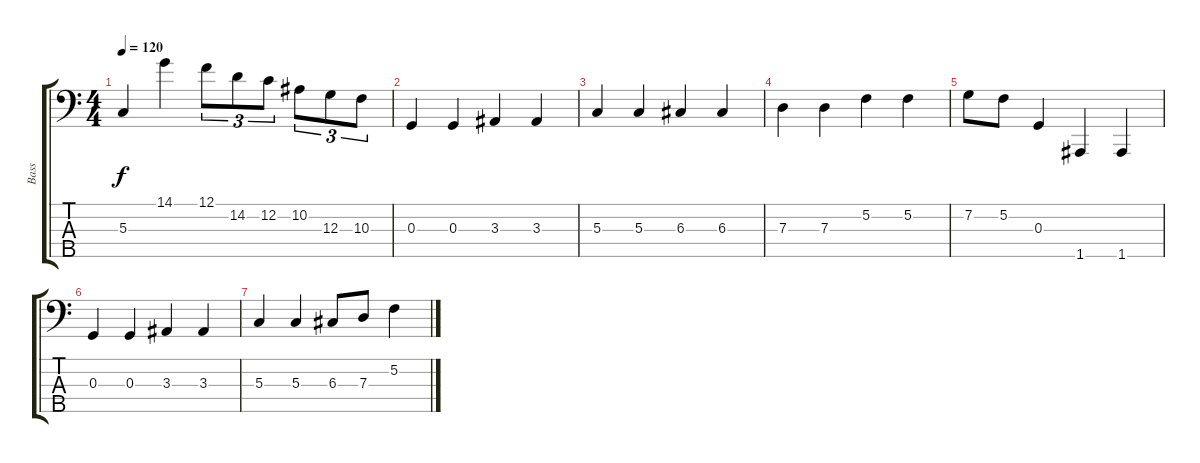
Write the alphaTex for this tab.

\track ("Bass" "Bass") {instrument electricbassfinger}
\staff {score tabs}
\tuning (F2 C2 G1 D1 A0) {hide}
\ts (4 4)
\tempo 120
\clef f4
\ks c
5.3.4{dy f} 14.1.4 12.1.8{tu (3 2)} 14.2.8{tu (3 2)} 12.2.8{tu (3 2)} 10.2.8{tu (3 2)} 12.3.8{tu (3 2)} 10.3.8{tu (3 2)} |
0.3.4 0.3.4 3.3.4 3.3.4 |
5.3.4 5.3.4 6.3.4 6.3.4 |
7.3.4 7.3.4 5.2.4 5.2.4 |
7.2.8 5.2.8 0.3.4 1.5.4 1.5.4 |
0.3.4 0.3.4 3.3.4 3.3.4 |
5.3.4 5.3.4 6.3.8 7.3.8 5.2.4
